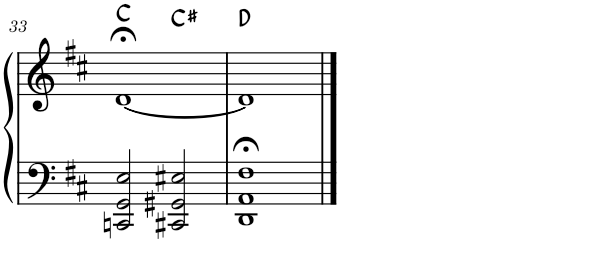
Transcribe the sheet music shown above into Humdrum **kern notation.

**kern	**kern	**harte
*part1	*part1	*part1
*staff2	*staff1	*
*I"Piano	*	*
*I'Pno.	*	*
!!LO:PB:g=z
*clefF4	*clefG2	*
*k[f#c#]	*k[f#c#]	*
*M4/4	*M4/4	*
=33	=33	=33
*	*^	*
2CCn/ 2GG/ 2E/	[1d;<	2ryy	C:maj
2CC#X/ 2GG#X/ 2E#X/	.	2ryy	C#:maj
*	*v	*v	*
=34	=34	=34
1DD;< 1AA;< 1F#;<	1d]	D:maj
==	==	==
*-	*-	*-
